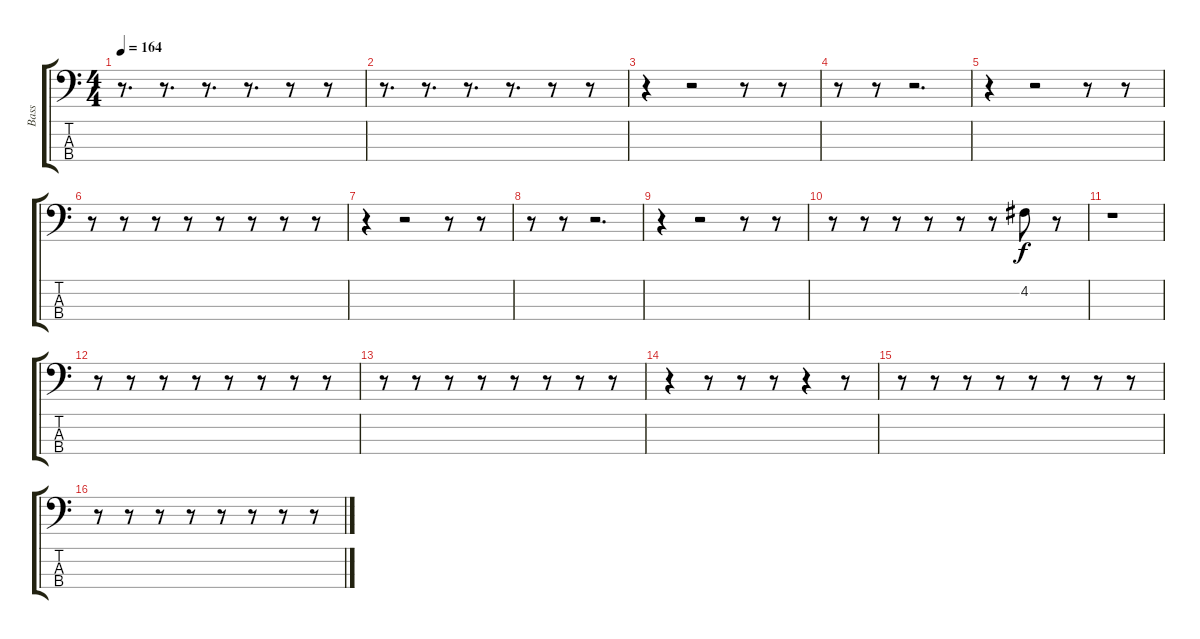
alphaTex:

\track ("Bass" "Bass") {instrument electricbasspick}
\staff {score tabs}
\tuning (G2 D2 A1 E1) {hide}
\ts (4 4)
\tempo 164
\clef f4
\ks c
r.8{d dy f} r.8{d} r.8{d} r.8{d} r.8 r.8 |
r.8{d} r.8{d} r.8{d} r.8{d} r.8 r.8 |
r.4 r.2 r.8 r.8 |
r.8 r.8 r.2{d} |
r.4 r.2 r.8 r.8 |
r.8 r.8 r.8 r.8 r.8 r.8 r.8 r.8 |
r.4 r.2 r.8 r.8 |
r.8 r.8 r.2{d} |
r.4 r.2 r.8 r.8 |
r.8 r.8 r.8 r.8 r.8 r.8 4.2.8 r.8 |
r.1 |
r.8 r.8 r.8 r.8 r.8 r.8 r.8 r.8 |
r.8 r.8 r.8 r.8 r.8 r.8 r.8 r.8 |
r.4 r.8 r.8 r.8 r.4 r.8 |
r.8 r.8 r.8 r.8 r.8 r.8 r.8 r.8 |
r.8 r.8 r.8 r.8 r.8 r.8 r.8 r.8
